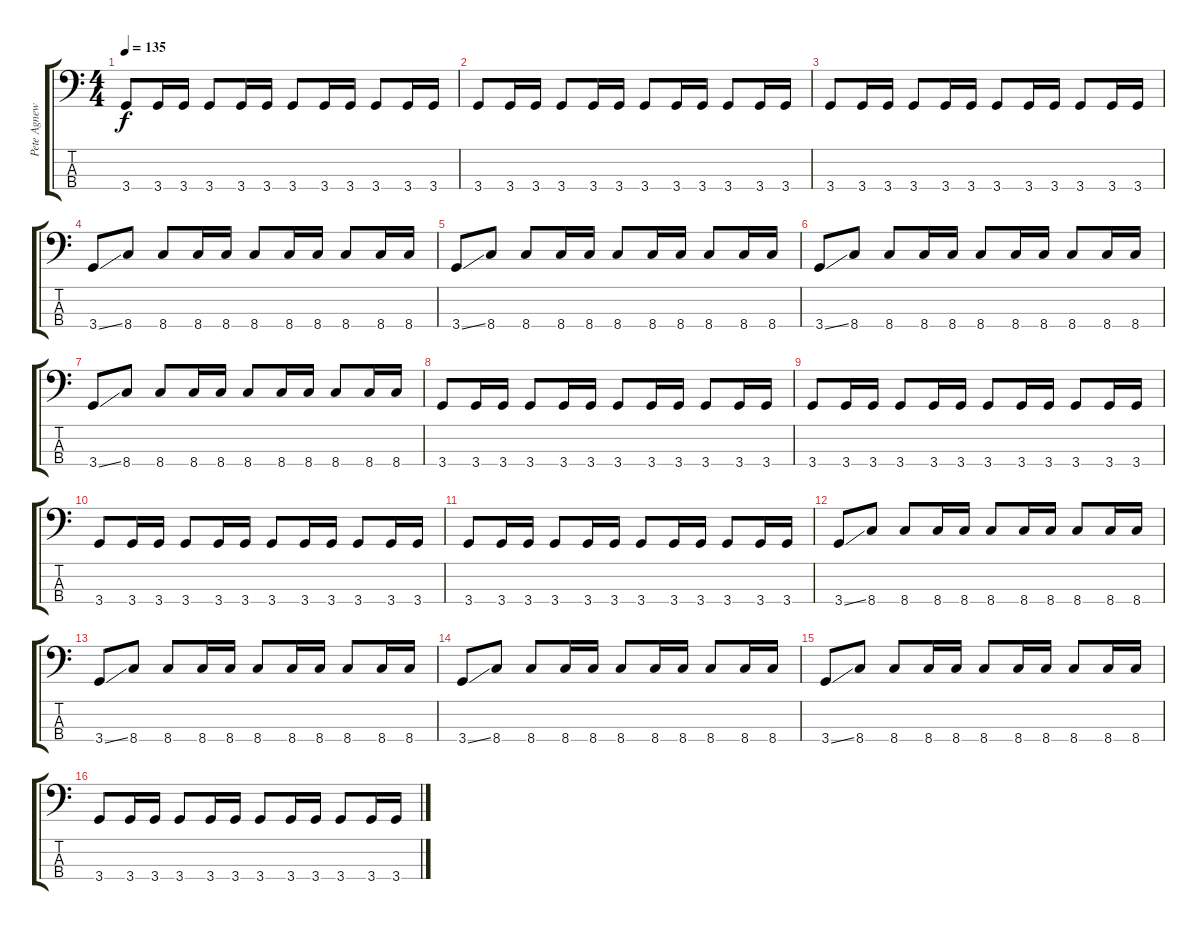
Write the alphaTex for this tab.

\track ("Pete Agnew (bass)" "Pete Agnew") {instrument electricbasspick}
\staff {score tabs}
\tuning (G2 D2 A1 E1) {hide}
\ts (4 4)
\tempo 135
\clef f4
\ks c
3.4.8{dy f} 3.4.16 3.4.16 3.4.8 3.4.16 3.4.16 3.4.8 3.4.16 3.4.16 3.4.8 3.4.16 3.4.16 |
3.4.8 3.4.16 3.4.16 3.4.8 3.4.16 3.4.16 3.4.8 3.4.16 3.4.16 3.4.8 3.4.16 3.4.16 |
3.4.8 3.4.16 3.4.16 3.4.8 3.4.16 3.4.16 3.4.8 3.4.16 3.4.16 3.4.8 3.4.16 3.4.16 |
3.4{ss}.8 8.4.8 8.4.8 8.4.16 8.4.16 8.4.8 8.4.16 8.4.16 8.4.8 8.4.16 8.4.16 |
3.4{ss}.8 8.4.8 8.4.8 8.4.16 8.4.16 8.4.8 8.4.16 8.4.16 8.4.8 8.4.16 8.4.16 |
3.4{ss}.8 8.4.8 8.4.8 8.4.16 8.4.16 8.4.8 8.4.16 8.4.16 8.4.8 8.4.16 8.4.16 |
3.4{ss}.8 8.4.8 8.4.8 8.4.16 8.4.16 8.4.8 8.4.16 8.4.16 8.4.8 8.4.16 8.4.16 |
3.4.8 3.4.16 3.4.16 3.4.8 3.4.16 3.4.16 3.4.8 3.4.16 3.4.16 3.4.8 3.4.16 3.4.16 |
3.4.8 3.4.16 3.4.16 3.4.8 3.4.16 3.4.16 3.4.8 3.4.16 3.4.16 3.4.8 3.4.16 3.4.16 |
3.4.8 3.4.16 3.4.16 3.4.8 3.4.16 3.4.16 3.4.8 3.4.16 3.4.16 3.4.8 3.4.16 3.4.16 |
3.4.8 3.4.16 3.4.16 3.4.8 3.4.16 3.4.16 3.4.8 3.4.16 3.4.16 3.4.8 3.4.16 3.4.16 |
3.4{ss}.8 8.4.8 8.4.8 8.4.16 8.4.16 8.4.8 8.4.16 8.4.16 8.4.8 8.4.16 8.4.16 |
3.4{ss}.8 8.4.8 8.4.8 8.4.16 8.4.16 8.4.8 8.4.16 8.4.16 8.4.8 8.4.16 8.4.16 |
3.4{ss}.8 8.4.8 8.4.8 8.4.16 8.4.16 8.4.8 8.4.16 8.4.16 8.4.8 8.4.16 8.4.16 |
3.4{ss}.8 8.4.8 8.4.8 8.4.16 8.4.16 8.4.8 8.4.16 8.4.16 8.4.8 8.4.16 8.4.16 |
3.4.8 3.4.16 3.4.16 3.4.8 3.4.16 3.4.16 3.4.8 3.4.16 3.4.16 3.4.8 3.4.16 3.4.16
